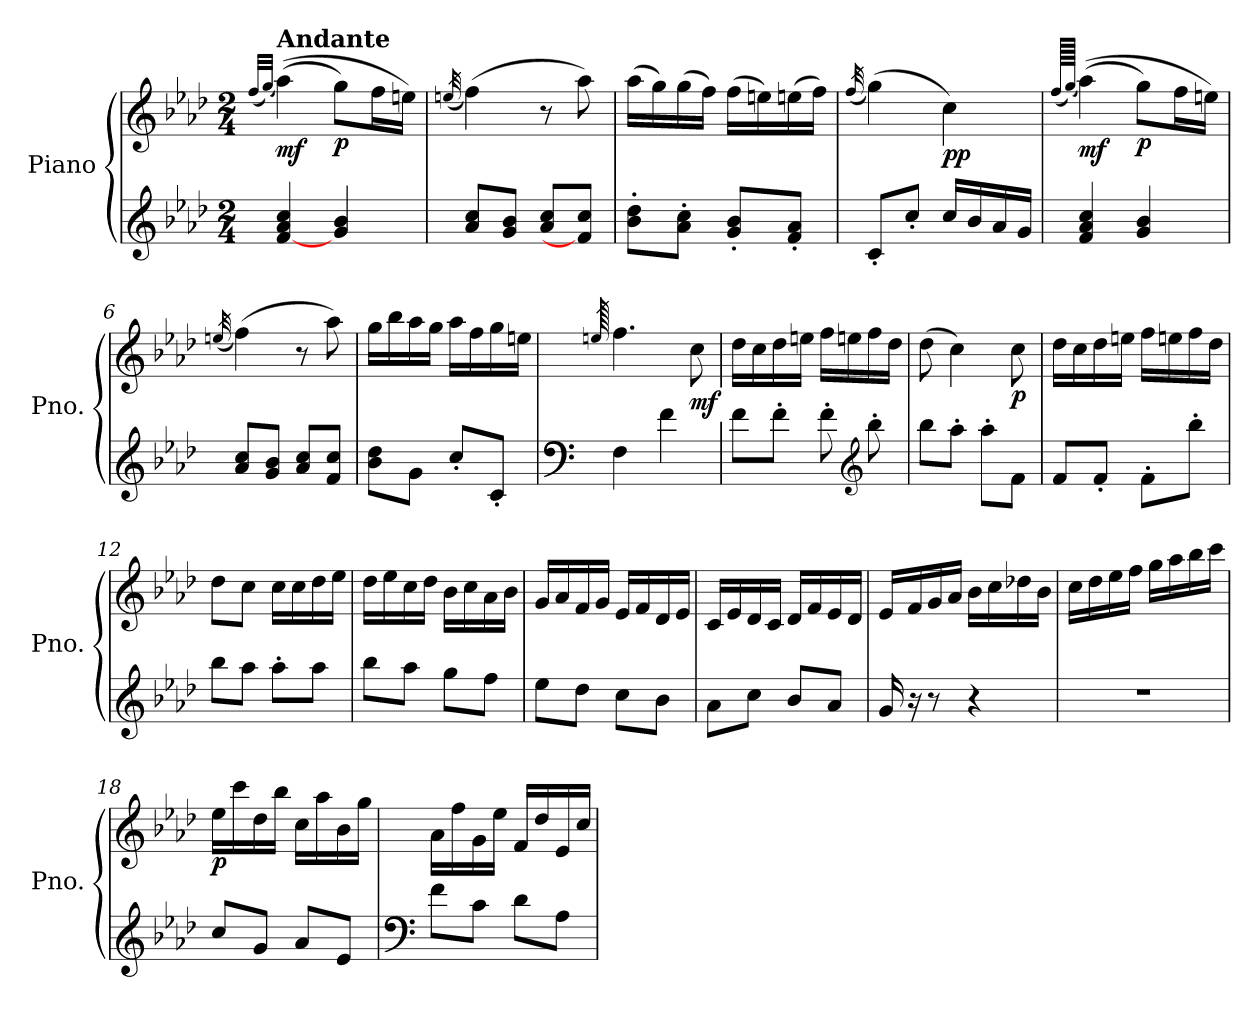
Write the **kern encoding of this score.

**kern	**kern	**dynam
*part1	*part1	*part1
*staff2	*staff1	*staff1/2
*I"Piano	*	*
*I'Pno.	*	*
*clefG2	*clefG2	*
*k[b-e-a-d-]	*k[b-e-a-d-]	*
*M2/4	*M2/4	*
*MM84	*MM84	*
=1	=1	=1
.	(32qff/LLL	.
.	(32qgg/JJJ)	.
!	!LO:TX:a:B:t=Andante	!
!	!	!LO:DY:b
[4f/ 4a-/ 4cc/	((4aa-\)	mf
!	!	!LO:DY:b
4g/ 4b-/	8gg\L)	p
.	16ff\L	.
.	16een\JJ)	.
=2	=2	=2
.	(32qeen/	.
8a-/ 8cc/L	(4ff\)	.
8g/ 8b-/J	.	.
8a-/ 8cc/L	8r	.
8f/] 8cc/J	8aa-\)	.
=3	=3	=3
8b-\' 8dd-\'L	(16aa-\LL	.
.	16gg\)	.
8a-\' 8cc\'J	(16gg\	.
.	16ff\JJ)	.
8g/' 8b-/'L	(16ff\LL	.
.	16een\)	.
8f/' 8a-/'J	(16een\	.
.	16ff\JJ)	.
=4	=4	=4
.	(32qff/	.
8c'/L	(4gg\)	.
8cc'/J	.	.
!	!	!LO:DY:b
16cc/LL	4cc\)	pp
16b-/	.	.
16a-/	.	.
16g/JJ	.	.
=5	=5	=5
.	(128qff/LLLLL	.
.	(128qgg/JJJJJ)	.
!	!	!LO:DY:b
4f/ 4a-/ 4cc/	((4aa-\)	mf
!	!	!LO:DY:b
4g/ 4b-/	8gg\L)	p
.	16ff\L	.
.	16een\JJ)	.
=6	=6	=6
.	(32qeen/	.
8a-/ 8cc/L	(4ff\)	.
8g/ 8b-/J	.	.
8a-/ 8cc/L	8r	.
8f/ 8cc/J	8aa-\)	.
!!LO:LB:g=z
=7	=7	=7
8b-\ 8dd-\L	16gg\LL	.
.	16bb-\	.
8g\J	16aa-\	.
.	16gg\JJ	.
8cc'/L	16aa-\LL	.
.	16ff\	.
8c'/J	16gg\	.
.	16een\JJ	.
=8	=8	=8
*clefF4	*	*
.	128qeen/	.
4F\	4.ff\	.
4f\	.	.
!	!	!LO:DY:b
.	8cc\	mf
=9	=9	=9
8f\L	16dd-\LL	.
.	16cc\	.
8f'\J	16dd-\	.
.	16een\JJ	.
8f'\	16ff\LL	.
.	16een\	.
*clefG2	*	*
8bb-'\	16ff\	.
.	16dd-\JJ	.
=10	=10	=10
8bb-\L	(8dd-\	.
8aa-'\J	4cc\)	.
8aa-'\L	.	.
!	!	!LO:DY:b
8f\J	8cc\	p
=11	=11	=11
8f/L	16dd-\LL	.
.	16cc\	.
8f'/J	16dd-\	.
.	16een\JJ	.
8f'\L	16ff\LL	.
.	16een\	.
8bb-'\J	16ff\	.
.	16dd-\JJ	.
!!LO:LB:g=z
=12	=12	=12
8bb-\L	8dd-\L	.
8aa-\J	8cc\J	.
8aa-'\L	16cc\LL	.
.	16cc\	.
8aa-\J	16dd-\	.
.	16ee-\JJ	.
=13	=13	=13
8bb-\L	16dd-\LL	.
.	16ee-\	.
8aa-\J	16cc\	.
.	16dd-\JJ	.
8gg\L	16b-\LL	.
.	16cc\	.
8ff\J	16a-\	.
.	16b-\JJ	.
=14	=14	=14
8ee-\L	16g/LL	.
.	16a-/	.
8dd-\J	16f/	.
.	16g/JJ	.
8cc\L	16e-/LL	.
.	16f/	.
8b-\J	16d-/	.
.	16e-/JJ	.
=15	=15	=15
8a-\L	16c/LL	.
.	16e-/	.
8cc\J	16d-/	.
.	16c/JJ	.
8b-/L	16d-/LL	.
.	16f/	.
8a-/J	16e-/	.
.	16d-/JJ	.
=16	=16	=16
16g/	16e-/LL	.
16r	16f/	.
8r	16g/	.
.	16a-/JJ	.
4r	16b-\LL	.
.	16cc\	.
.	16dd-X\	.
.	16b-\JJ	.
!!LO:LB:g=z
=17	=17	=17
2r	16cc\LL	.
.	16dd-\	.
.	16ee-\	.
.	16ff\JJ	.
.	16gg\LL	.
.	16aa-\	.
.	16bb-\	.
.	16ccc\JJ	.
=18	=18	=18
!	!	!LO:DY:b
8cc/L	16ee-\LL	p
.	16ccc\	.
8g/J	16dd-\	.
.	16bb-\JJ	.
8a-/L	16cc\LL	.
.	16aa-\	.
8e-/J	16b-\	.
.	16gg\JJ	.
=19	=19	=19
*clefF4	*	*
8f\L	16a-\LL	.
.	16ff\	.
8c\J	16g\	.
.	16ee-\JJ	.
8d-\L	16f/LL	.
.	16dd-/	.
8A-\J	16e-/	.
.	16cc/JJ	.
=	=	=
*-	*-	*-
